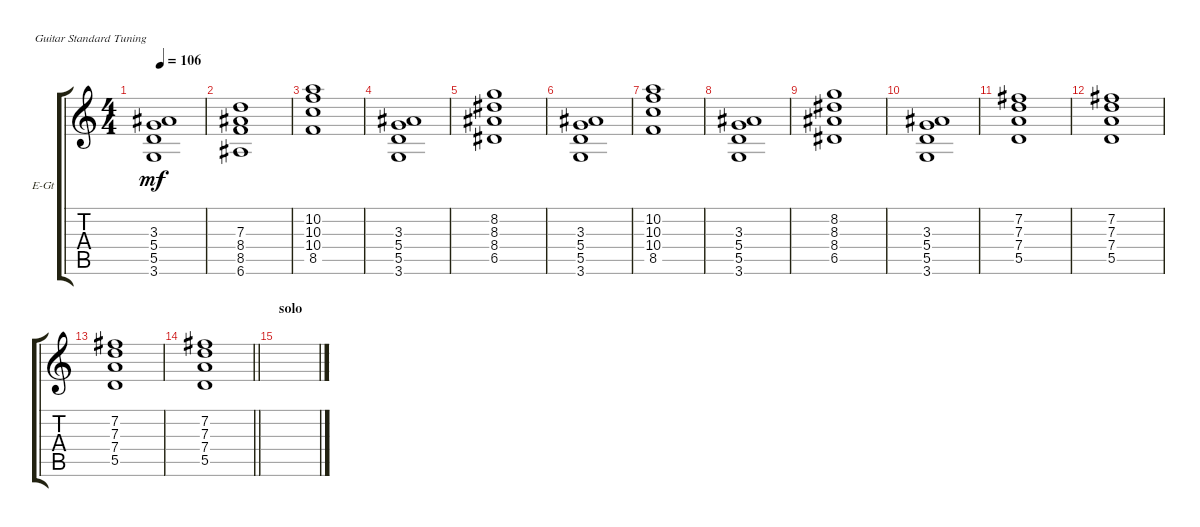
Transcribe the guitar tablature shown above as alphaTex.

\bracketExtendMode groupsimilarinstruments
\firstSystemTrackNameOrientation horizontal
\otherSystemsTrackNameOrientation horizontal
\track ("Electric Guitar" "E-Gt") {instrument overdrivenguitar}
\staff {score tabs}
\tuning (E4 B3 G3 D3 A2 E2)
\ts (4 4)
\tempo 106
\clef g2
\scale
0.333333
\ks c
(3.3 5.4 5.5 3.6).1{dy mf} |
\scale
0.333333 (7.3 8.4 8.5 6.6).1 |
\scale
0.333333 (10.2 10.3 10.4 8.5).1 |
\scale
0.333333 (3.3 5.4 5.5 3.6).1 |
\scale
0.333333 (8.2 8.3 8.4 6.5).1 |
\scale
0.333333 (3.3 5.4 5.5 3.6).1 |
\scale
0.333333 (10.2 10.3 10.4 8.5).1 |
\scale
0.333333 (3.3 5.4 5.5 3.6).1 |
\scale
0.333333 (8.2 8.3 8.4 6.5).1 |
\scale
0.333333 (3.3 5.4 5.5 3.6).1 |
\scale
0.333333 (7.2 7.3 7.4 5.5).1 |
\scale
0.333333 (7.2 7.3 7.4 5.5).1 |
\scale
0.333333 (7.2 7.3 7.4 5.5).1 |
\scale
0.333333
\barLineRight lightlight
(7.2 7.3 7.4 5.5).1 |
\section ("" "solo")
\scale
0.333333 |
\scale
0.333333
